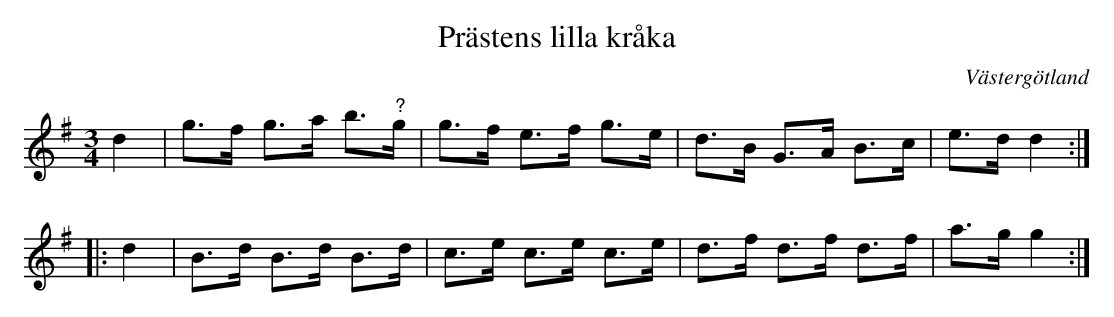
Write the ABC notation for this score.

X:1
T:Prästens lilla kråka
O:Västergötland
M:3/4
L:1/8
K:G
d2 | g>f g>a b>"^?"g | g>f e>f g>e | d>B G>A B>c | e>d d2 ::
d2 | B>d B>d B>d | c>e c>e c>e | d>f d>f d>f | a>g g2 :|
